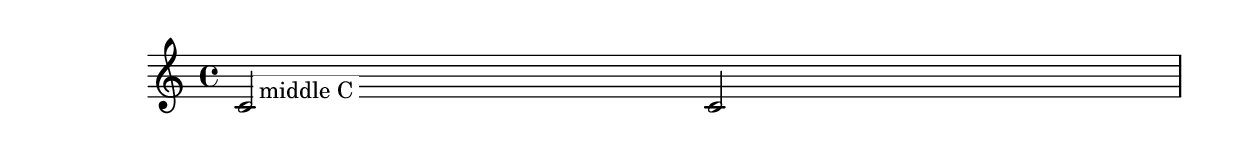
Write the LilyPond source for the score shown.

%% Do not edit this file; it is auto-generated from LSR http://lsr.dsi.unimi.it
%% This file is in the public domain.
\version "2.11.61"

\header {
  lsrtags = "editorial-annotations, text"

  texidoces = "
La instrucción @code{\\whiteout} intercala un rectángulo blanco
debajo de un elemento de marcado.  Este rectángulo blanco no tapa
a ningún otro objeto gráfico, puesto que las líneas del pentagrama
están en una capa inferior a la de la mayor parte de los otros
objetos.

"
  doctitlees = "Poner en blanco las líneas del pentagrama utilizando la instrucción \\whiteout"

  texidoc = "
The @code{\\whiteout} command underlays a markup with a white box. 
Since staff lines are in a lower layer than most other grobs, this
white box will not overlap any other grob. 

"
  doctitle = "Blanking staff lines using the \\whiteout command"
} % begin verbatim
\layout { ragged-right = ##f }
\relative c' {
  \override TextScript #'extra-offset = #'(2 . 4)
  c2-\markup { \whiteout \pad-markup #0.5 "middle C" } c
} 
